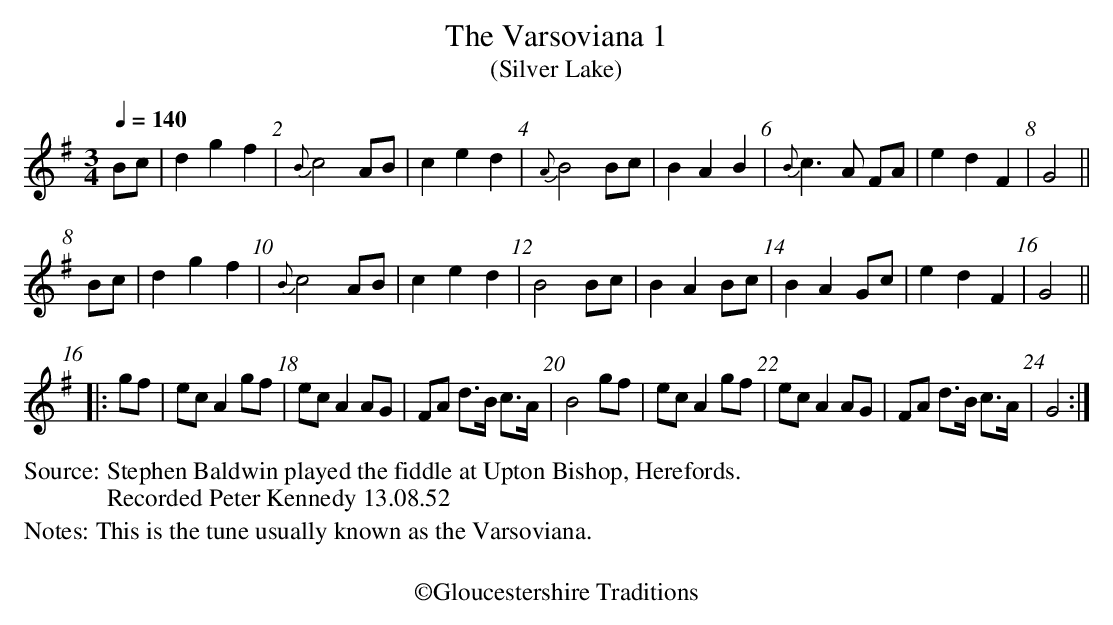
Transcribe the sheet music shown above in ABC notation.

X:1
T:Varsoviana 1, The
T:(Silver Lake)
Q:1/4=140
M:3/4
L:1/8
K:G
Bc | d2 g2 f2 | {B }c4 AB | c2 e2 d2 | {A }B4 Bc | B2 A2 B2 | {B }c3 A FA | e2 d2 F2 | G4 ||
Bc | d2 g2 f2 | {B }c4 AB | c2 e2 d2 | B4 Bc | B2 A2 Bc | B2 A2 Gc | e2 d2 F2 | G4 ||
|:gf | ec A2 gf | ec A2 AG | FA d>B c>A | B4 gf | ec A2 gf | ec A2 AG | FA d>B c>A | G4 :|
